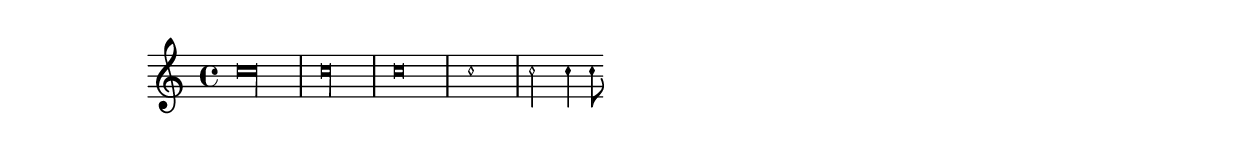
%%  Do not edit this file; it is auto-generated from LSR!
\version "2.11.23"

\header { texidoc = "
Mensural notes may also have note heads.  
" }

\score {
	 {
	\relative c'' {
		\override NoteHead  #'style = #'mensural
		c\maxima*1/8
		c\longa*1/4 c\breve*1/2 c1 c2 c4 c8 
		}
	}
}


